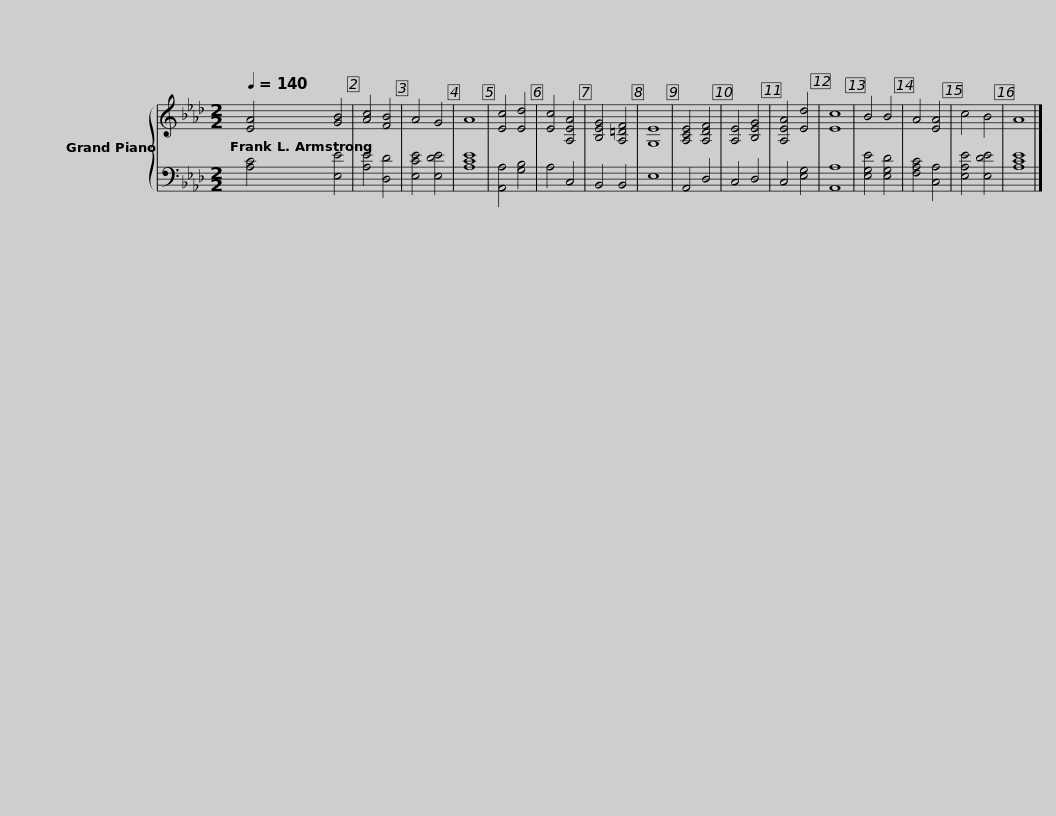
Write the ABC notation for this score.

X:1
%%score { 1 | 2 }
L:1/8
Q:1/4=140
M:2/2
I:linebreak $
K:Ab
V:1 treble
V:2 bass
V:1
 [EA]4 [GB]4 | [Ac]4 [FB]4 | A4 G4 | A8 | [Ec]4 [Ed]4 | %5
 [Ec]4 [A,EA]4 | [B,EG]4 [A,=DF]4 | [G,E]8 | [A,CE]4 [A,DF]4 | [A,E]4 [B,EG]4 | %10
 [A,EA]4 [Ed]4 | [Ec]8 |$ B4 B4 | A4 [EA]4 | c4 B4 | %15
 A8 |] %16
V:2
 [A,C]4 [E,E]4 | [A,E]4 [D,D]4 | [E,CE]4 [E,DE]4 | [A,CE]8 | [A,,A,]4 [G,B,]4 | %5
 A,4 C,4 | B,,4 B,,4 | E,8 | A,,4 D,4 | C,4 D,4 | %10
 C,4 [E,G,]4 | [A,,A,]8 |$ [E,G,E]4 [E,G,D]4 | [F,A,C]4 [C,A,]4 | [E,A,E]4 [E,DE]4 | %15
 [A,CE]8 |] %16
